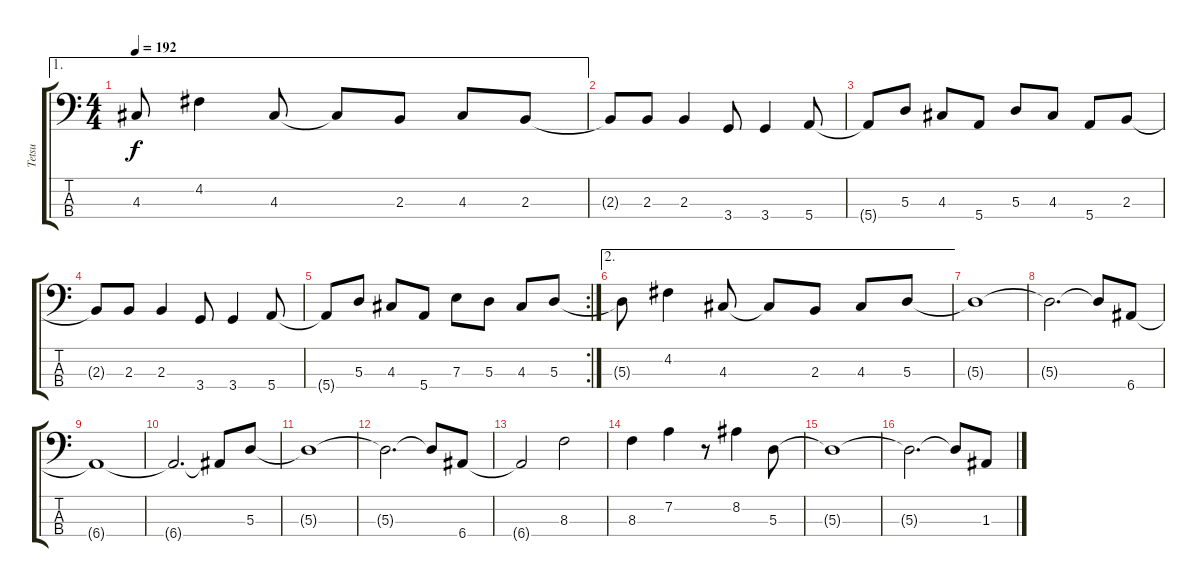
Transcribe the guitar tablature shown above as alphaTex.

\track ("Tetsu" "Tetsu") {instrument electricbasspick}
\staff {score tabs}
\tuning (G2 D2 A1 E1) {hide}
\ae 1
\ts (4 4)
\tempo 192
\clef f4
\ks c
4.3{t}.8{dy f} 4.2.4 4.3.8 4.3{t}.8 2.3.8 4.3.8 2.3.8 |
2.3{t}.8 2.3.8 2.3.4 3.4.8 3.4.4 5.4.8 |
5.4{t}.8 5.3.8 4.3.8 5.4.8 5.3.8 4.3.8 5.4.8 2.3.8 |
2.3{t}.8 2.3.8 2.3.4 3.4.8 3.4.4 5.4.8 |
\rc 2
5.4{t}.8 5.3.8 4.3.8 5.4.8 7.3.8 5.3.8 4.3.8 5.3.8 |
\ae 2
5.3{t}.8 4.2.4 4.3.8 4.3{t}.8 2.3.8 4.3.8 5.3.8 |
5.3{t}.1 |
5.3{t}.2{d} 5.3{t}.8 6.4.8 |
6.4{t}.1 |
6.4{t}.2{d} 6.4{t}.8 5.3.8 |
5.3{t}.1 |
5.3{t}.2{d} 5.3{t}.8 6.4.8 |
6.4{t}.2 8.3.2 |
8.3.4 7.2.4 r.8 8.2.4 5.3.8 |
5.3{t}.1 |
5.3{t}.2{d} 5.3{t}.8 1.3.8
